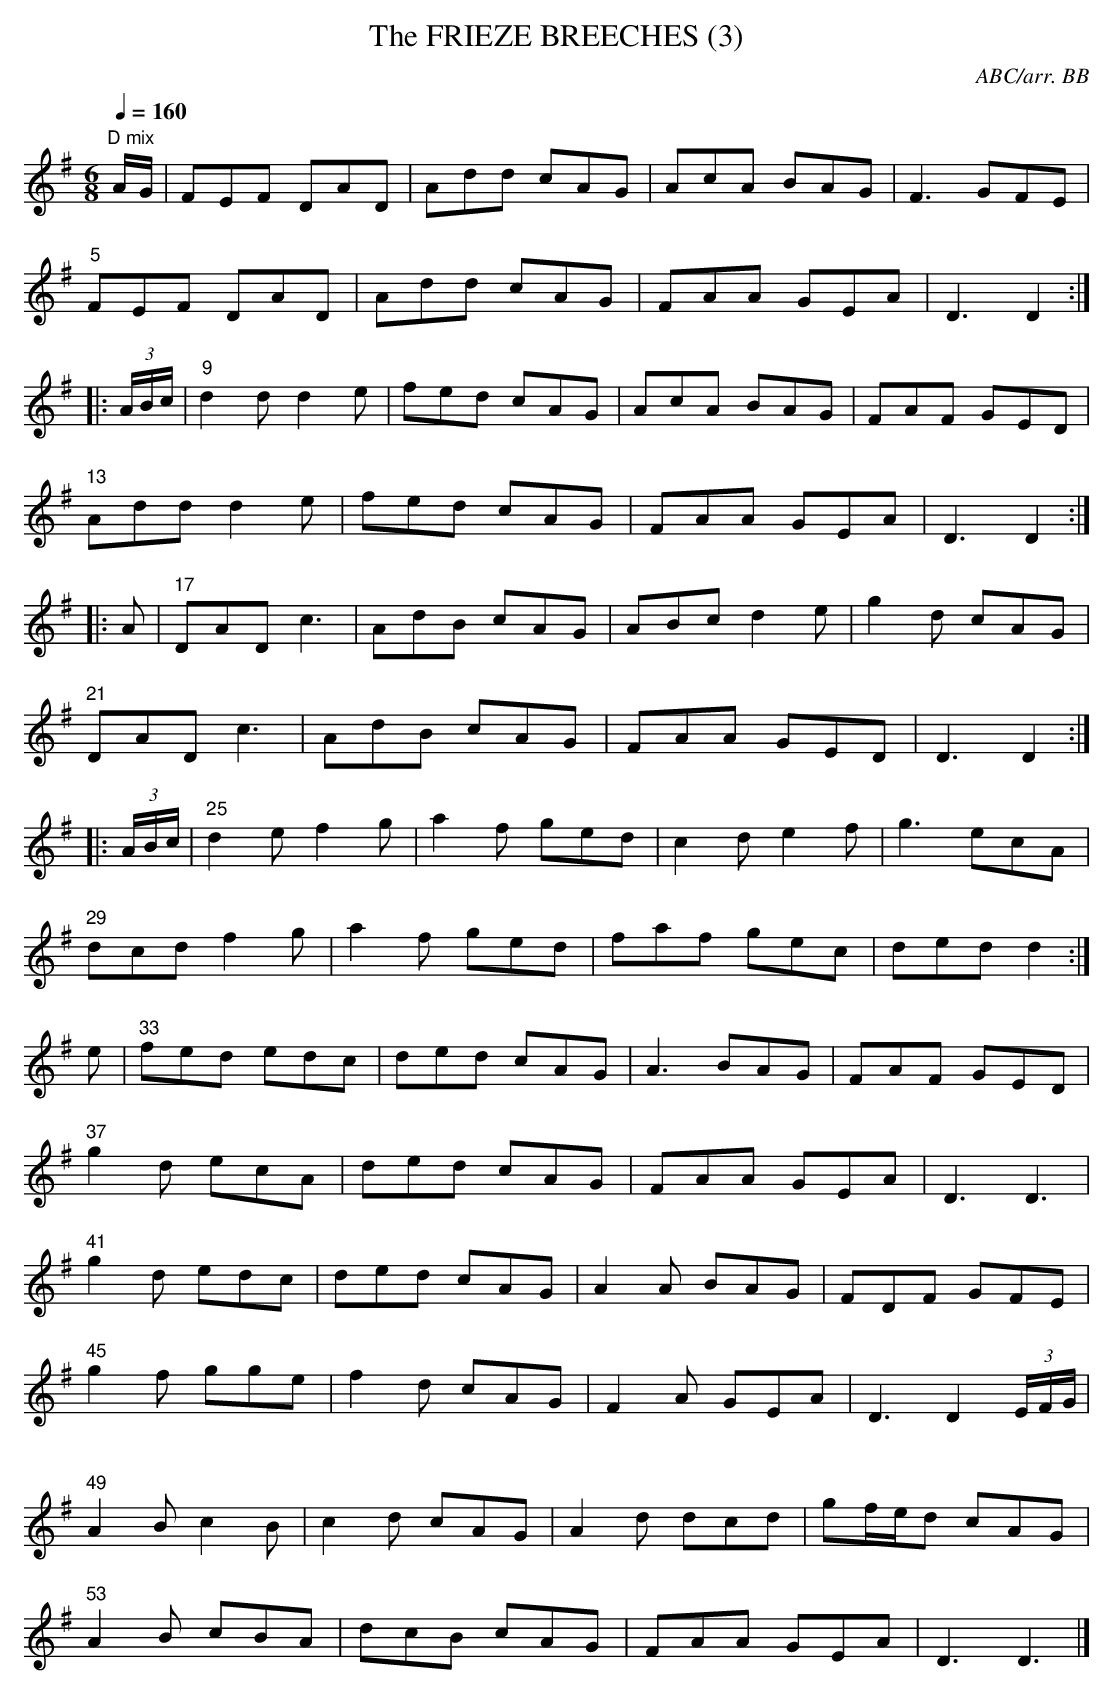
X:1
T:FRIEZE BREECHES (3), The
C:ABC/arr. BB
M:6/8
L:1/8
Q:1/4=160
K:G
"D mix"
A/G/|FEF DAD|Add cAG|AcA BAG|F3 GFE|
"5"FEF DAD|Add cAG|FAA GEA|D3 D2 :|
|:(3A/B/c/|"9"d2d d2e|fed cAG|AcA BAG|FAF GED|
"13"Add d2e|fed cAG|FAA GEA|D3 D2 :|
|:A|"17"DAD c3|AdB cAG|ABc d2e|g2d cAG|
"21"DAD c3|AdB cAG|FAA GED|D3 D2 :|
|:(3A/B/c/|"25"d2e f2g|a2f ged|c2d e2f|g3 ecA|
"29"dcd f2g|a2f ged|faf gec|ded d2 :|
e|"33"fed edc|ded cAG|A3 BAG|FAF GED|
"37"g2d ecA|ded cAG|FAA GEA|D3 D3|
"41"g2d edc|ded cAG|A2A BAG|FDF GFE|
"45"g2f gge|f2d cAG|F2A GEA|D3 D2 (3E/F/G/|
"49"A2B c2B|c2d cAG|A2d dcd|gf/e/d cAG|
"53"A2B cBA|dcB cAG|FAA GEA|D3 D3 |]
